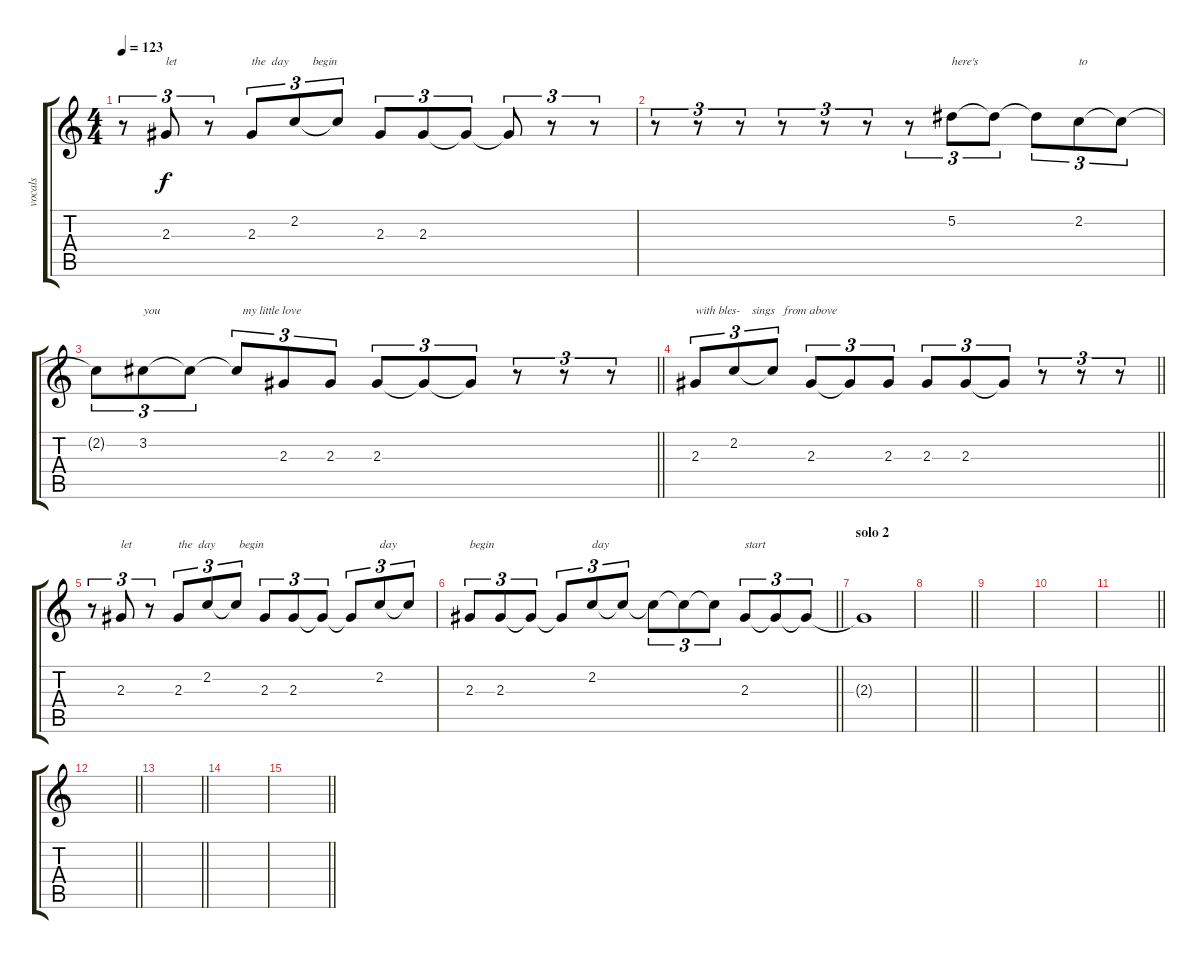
\track ("vocals" "vocals") {instrument overdrivenguitar}
\staff {score tabs}
\tuning (Eb4 Bb3 Gb3 Db3 Ab2 Eb2) {hide}
\ts (4 4)
\tempo 123
\clef g2
\ks c
r.8{tu (3 2) dy f} 2.3.8{tu (3 2) txt "let  "} r.8{tu (3 2)} 2.3.8{tu (3 2) txt "the  day        begin"} 2.2.8{tu (3 2)} 2.2{t}.8{tu (3 2)} 2.3.8{tu (3 2)} 2.3.8{tu (3 2)} 2.3{t}.8{tu (3 2)} 2.3{t}.8{tu (3 2)} r.8{tu (3 2)} r.8{tu (3 2)} |
r.8{tu (3 2)} r.8{tu (3 2)} r.8{tu (3 2)} r.8{tu (3 2)} r.8{tu (3 2)} r.8{tu (3 2)} r.8{tu (3 2)} 5.2.8{tu (3 2) txt "here's "} 5.2{t}.8{tu (3 2)} 5.2{t}.8{tu (3 2)} 2.2.8{tu (3 2) txt "to "} 2.2{t}.8{tu (3 2)} |
\barLineRight lightlight
2.2{t}.8{tu (3 2)} 3.2.8{tu (3 2) txt "you"} 3.2{t}.8{tu (3 2)} 3.2{t}.8{tu (3 2) txt "  my little love"} 2.3.8{tu (3 2)} 2.3.8{tu (3 2)} 2.3.8{tu (3 2)} 2.3{t}.8{tu (3 2)} 2.3{t}.8{tu (3 2)} r.8{tu (3 2)} r.8{tu (3 2)} r.8{tu (3 2)} |
\barLineRight lightlight
2.3.8{tu (3 2) txt "with bles-    sings   from above "} 2.2.8{tu (3 2)} 2.2{t}.8{tu (3 2)} 2.3.8{tu (3 2)} 2.3{t}.8{tu (3 2)} 2.3.8{tu (3 2)} 2.3.8{tu (3 2)} 2.3.8{tu (3 2)} 2.3{t}.8{tu (3 2)} r.8{tu (3 2)} r.8{tu (3 2)} r.8{tu (3 2)} |
r.8{tu (3 2)} 2.3.8{tu (3 2) txt "let  "} r.8{tu (3 2)} 2.3.8{tu (3 2) txt "the  day        begin"} 2.2.8{tu (3 2)} 2.2{t}.8{tu (3 2)} 2.3.8{tu (3 2)} 2.3.8{tu (3 2)} 2.3{t}.8{tu (3 2)} 2.3{t}.8{tu (3 2)} 2.2.8{tu (3 2) txt "day"} 2.2{t}.8{tu (3 2)} |
\barLineRight lightlight
2.3.8{tu (3 2) txt "begin"} 2.3.8{tu (3 2)} 2.3{t}.8{tu (3 2)} 2.3{t}.8{tu (3 2)} 2.2.8{tu (3 2) txt "day"} 2.2{t}.8{tu (3 2)} 2.2{t}.8{tu (3 2)} 2.2{t}.8{tu (3 2)} 2.2{t}.8{tu (3 2)} 2.3.8{tu (3 2) txt "start"} 2.3{t}.8{tu (3 2)} 2.3{t}.8{tu (3 2)} |
\section ("" "solo 2")
2.3{t}.1 |
\barLineRight lightlight
|
|
|
\barLineRight lightlight
|
\barLineRight lightlight
|
\barLineRight lightlight
|
|
\barLineRight lightlight
